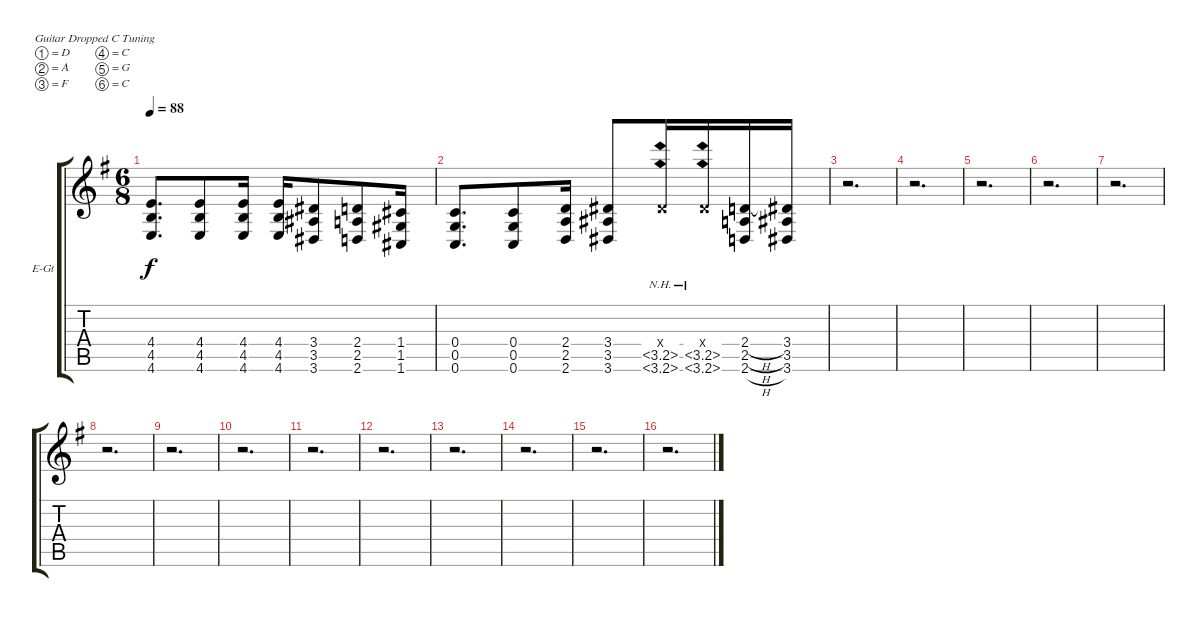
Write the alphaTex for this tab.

\bracketExtendMode groupsimilarinstruments
\firstSystemTrackNameOrientation horizontal
\otherSystemsTrackNameOrientation horizontal
\track ("Lead Overdub" "E-Gt") {instrument overdrivenguitar}
\staff {score tabs}
\tuning (D4 A3 F3 C3 G2 C2)
\ts (6 8)
\tempo 88
\clef g2
\ks eminor
(4.6 4.5 4.4).8{d dy f} (4.4 4.5 4.6).8 (4.6 4.5 4.4).16 (4.4 4.6 4.5).16 (3.4 3.5 3.6).8 (2.6 2.5 2.4).8 (1.4 1.5 1.6).16 |
(0.6 0.5 0.4).8{d} (0.4 0.5 0.6).8 (2.6 2.5 2.4).16 (3.4 3.5 3.6).8 (3.6{nh} 3.5{nh} 3.4{x}).16 (3.4{x} 3.5{nh} 3.6{nh}).16 (2.6{h} 2.5{h} 2.4{h}).16 (3.4 3.5 3.6).16 |
r.2{d} |
r.2{d} |
r.2{d} |
r.2{d} |
r.2{d} |
r.2{d} |
r.2{d} |
r.2{d} |
r.2{d} |
r.2{d} |
r.2{d} |
r.2{d} |
r.2{d} |
r.2{d}
